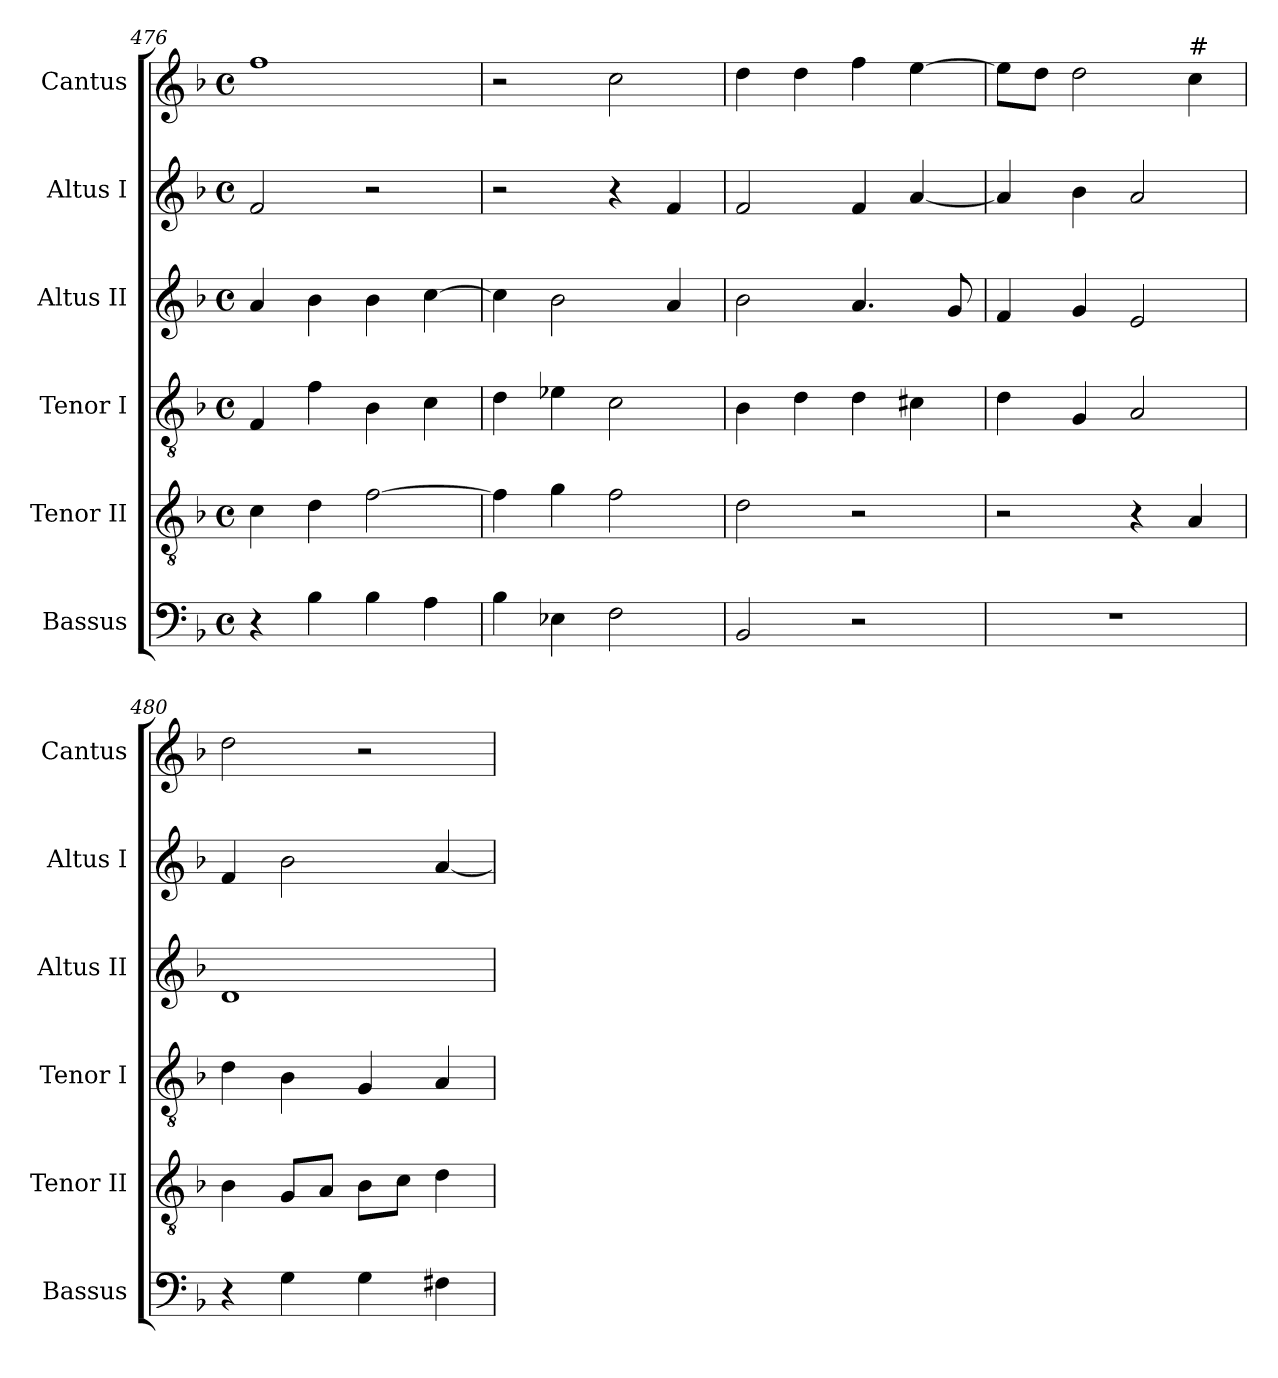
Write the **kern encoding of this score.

**kern	**kern	**kern	**kern	**kern	**kern
*part6	*part5	*part4	*part3	*part2	*part1
*staff6	*staff5	*staff4	*staff3	*staff2	*staff1
*I"Bassus	*I"Tenor II	*I"Tenor I	*I"Altus II	*I"Altus I	*I"Cantus
*I'Bassus	*I'Tenor II	*I'Tenor I	*I'Altus II	*I'Altus I	*I'Cantus
*clefF4	*clefGv2	*clefGv2	*clefG2	*clefG2	*clefG2
*k[b-]	*k[b-]	*k[b-]	*k[b-]	*k[b-]	*k[b-]
*F:	*F:	*F:	*F:	*F:	*F:
*M4/4	*M4/4	*M4/4	*M4/4	*M4/4	*M4/4
*met(c)	*met(c)	*met(c)	*met(c)	*met(c)	*met(c)
=476	=476	=476	=476	=476	=476
4r	4c\	4F/	4a/	2f/	1ff
4B-\	4d\	4f\	4b-\	.	.
4B-\	[>2f\	4B-\	4b-\	2r	.
4A\	.	4c\	[>4cc\	.	.
=477	=477	=477	=477	=477	=477
4B-\	4f\]	4d\	4cc\]	2r	2r
4E-X\	4g\	4e-X\	2b-\	.	.
2F\	2f\	2c\	.	4r	2cc\
.	.	.	4a/	4f/	.
!!LO:LB:g=z
=478	=478	=478	=478	=478	=478
2BB-/	2d\	4B-\	2b-\	2f/	4dd\
.	.	4d\	.	.	4dd\
2r	2r	4d\	4.a/	4f/	4ff\
.	.	4c#X\	.	[<4a/	[>4ee\
.	.	.	8g/	.	.
=479	=479	=479	=479	=479	=479
1r	2r	4d\	4f/	4a/]	8ee\L]
.	.	.	.	.	8dd\J
.	.	4G/	4g/	4b-\	2dd\
.	4r	2A/	2e/	2a/	.
!	!	!	!	!	!LO:TX:a:t=#
.	4A/	.	.	.	4cc\
=480	=480	=480	=480	=480	=480
4r	4B-\	4d\	1d	4f/	2dd\
4G\	8G/L	4B-\	.	2b-\	.
.	8A/J	.	.	.	.
4G\	8B-\L	4G/	.	.	2r
.	8c\J	.	.	.	.
4F#X\	4d\	4A/	.	[<4a/	.
=	=	=	=	=	=
*-	*-	*-	*-	*-	*-
